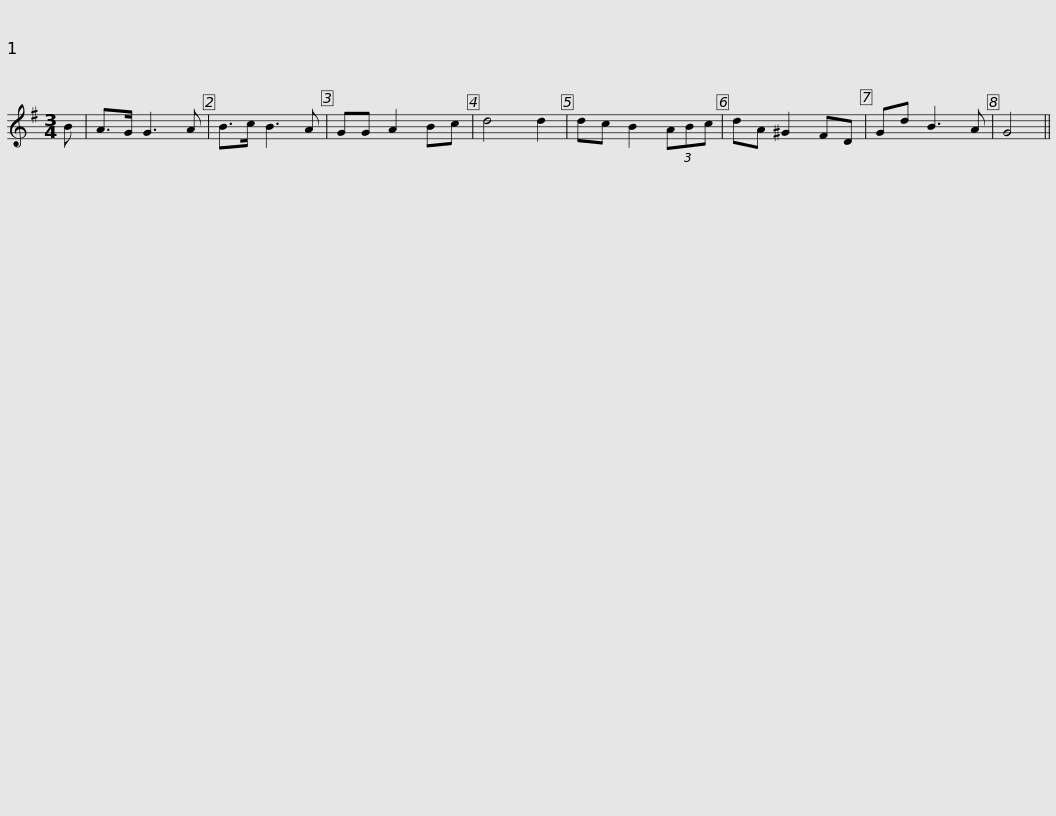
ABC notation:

X:1
L:1/8
M:3/4
I:linebreak $
K:G
V:1 treble
V:1
 B | A>G G3 A | B>c B3 A | GG A2 Bc | d4 d2 | %5
 dc B2 (3ABc | dA ^G2 FD | Gd B3 A | G4 || %9
